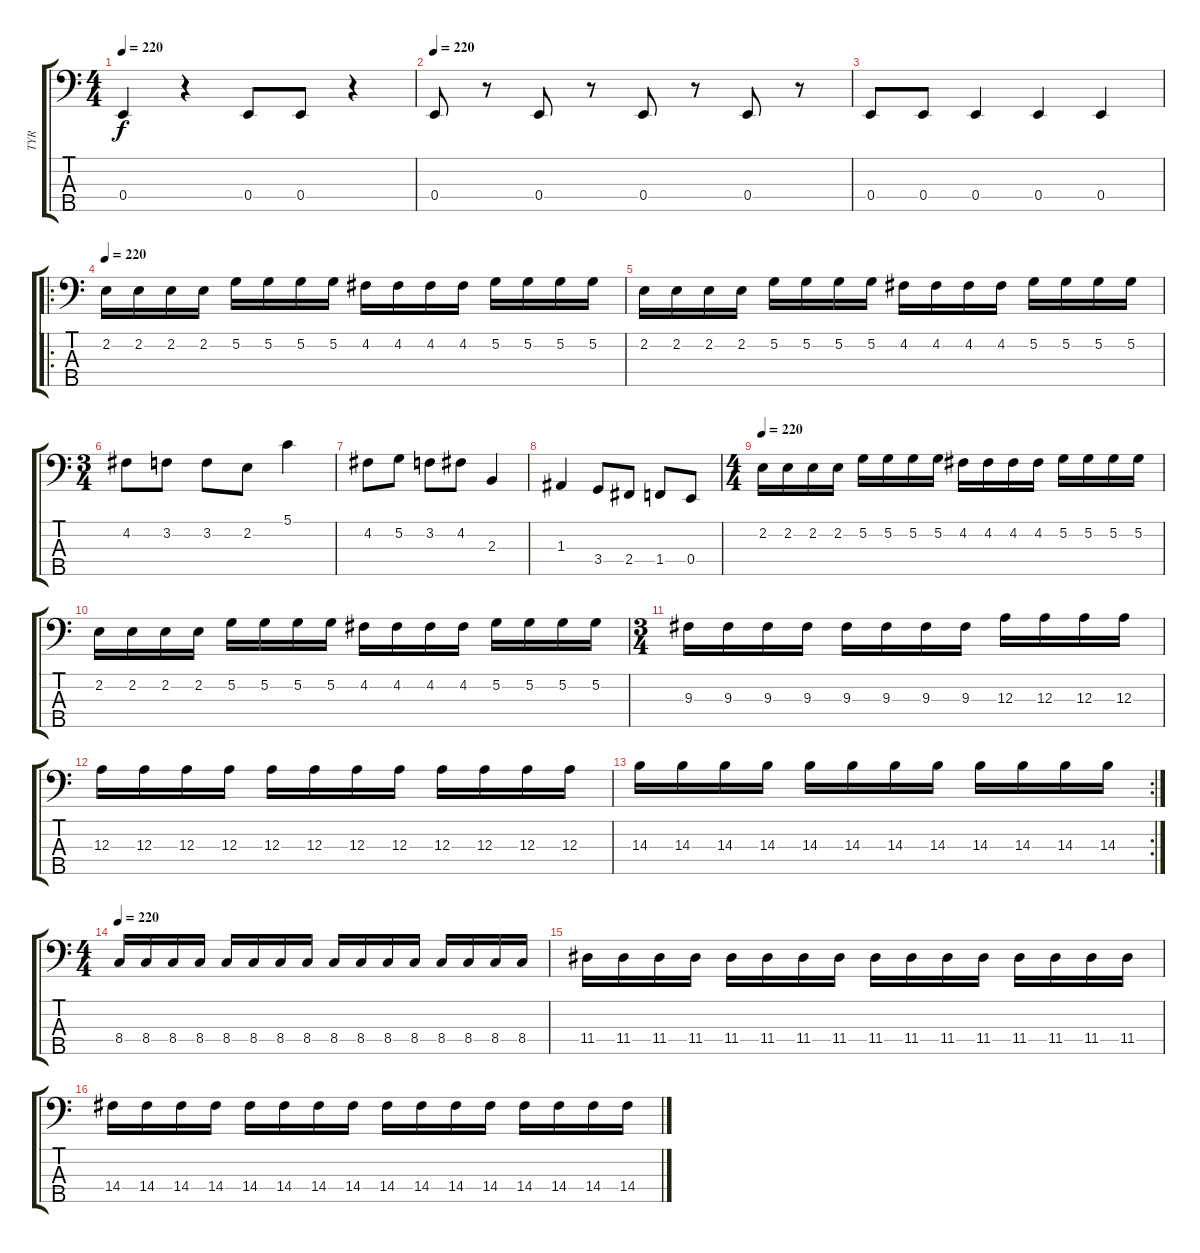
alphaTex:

\track ("TYR" "TYR") {instrument electricbassfinger}
\staff {score tabs}
\tuning (G2 D2 A1 E1 B0) {hide}
\ts (4 4)
\tempo 220
\clef f4
\ks c
0.4.4{dy f} r.4 0.4.8 0.4.8 r.4 |
\tempo 220
0.4.8 r.8 0.4.8 r.8 0.4.8 r.8 0.4.8 r.8 |
0.4.8 0.4.8 0.4.4 0.4.4 0.4.4 |
\ro
\tempo 220
2.2.16 2.2.16 2.2.16 2.2.16 5.2.16 5.2.16 5.2.16 5.2.16 4.2.16 4.2.16 4.2.16 4.2.16 5.2.16 5.2.16 5.2.16 5.2.16 |
2.2.16 2.2.16 2.2.16 2.2.16 5.2.16 5.2.16 5.2.16 5.2.16 4.2.16 4.2.16 4.2.16 4.2.16 5.2.16 5.2.16 5.2.16 5.2.16 |
\ts (3 4)
4.2.8 3.2.8 3.2.8 2.2.8 5.1.4 |
4.2.8 5.2.8 3.2.8 4.2.8 2.3.4 |
1.3.4 3.4.8 2.4.8 1.4.8 0.4.8 |
\ts (4 4)
\tempo 220
2.2.16 2.2.16 2.2.16 2.2.16 5.2.16 5.2.16 5.2.16 5.2.16 4.2.16 4.2.16 4.2.16 4.2.16 5.2.16 5.2.16 5.2.16 5.2.16 |
2.2.16 2.2.16 2.2.16 2.2.16 5.2.16 5.2.16 5.2.16 5.2.16 4.2.16 4.2.16 4.2.16 4.2.16 5.2.16 5.2.16 5.2.16 5.2.16 |
\ts (3 4)
9.3.16 9.3.16 9.3.16 9.3.16 9.3.16 9.3.16 9.3.16 9.3.16 12.3.16 12.3.16 12.3.16 12.3.16 |
12.3.16 12.3.16 12.3.16 12.3.16 12.3.16 12.3.16 12.3.16 12.3.16 12.3.16 12.3.16 12.3.16 12.3.16 |
\rc 2
14.3.16 14.3.16 14.3.16 14.3.16 14.3.16 14.3.16 14.3.16 14.3.16 14.3.16 14.3.16 14.3.16 14.3.16 |
\ts (4 4)
\tempo 220
8.4.16 8.4.16 8.4.16 8.4.16 8.4.16 8.4.16 8.4.16 8.4.16 8.4.16 8.4.16 8.4.16 8.4.16 8.4.16 8.4.16 8.4.16 8.4.16 |
11.4.16 11.4.16 11.4.16 11.4.16 11.4.16 11.4.16 11.4.16 11.4.16 11.4.16 11.4.16 11.4.16 11.4.16 11.4.16 11.4.16 11.4.16 11.4.16 |
14.4.16 14.4.16 14.4.16 14.4.16 14.4.16 14.4.16 14.4.16 14.4.16 14.4.16 14.4.16 14.4.16 14.4.16 14.4.16 14.4.16 14.4.16 14.4.16
